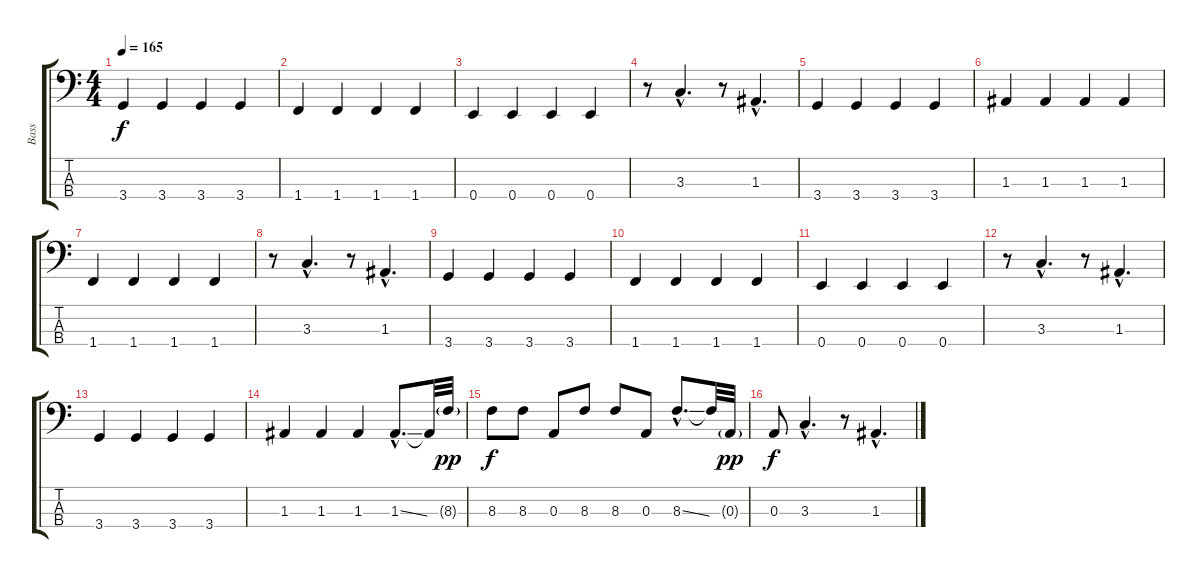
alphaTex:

\track ("Bass" "Bass") {instrument electricbassfinger}
\staff {score tabs}
\tuning (G2 D2 A1 E1) {hide}
\ts (4 4)
\tempo 165
\clef f4
\ks c
3.4.4{dy f} 3.4.4 3.4.4 3.4.4 |
1.4.4 1.4.4 1.4.4 1.4.4 |
0.4.4 0.4.4 0.4.4 0.4.4 |
r.8 3.3{hac}.4{d} r.8 1.3{hac}.4{d} |
3.4.4 3.4.4 3.4.4 3.4.4 |
1.3.4 1.3.4 1.3.4 1.3.4 |
1.4.4 1.4.4 1.4.4 1.4.4 |
r.8 3.3{hac}.4{d} r.8 1.3{hac}.4{d} |
3.4.4 3.4.4 3.4.4 3.4.4 |
1.4.4 1.4.4 1.4.4 1.4.4 |
0.4.4 0.4.4 0.4.4 0.4.4 |
r.8 3.3{hac}.4{d} r.8 1.3{hac}.4{d} |
3.4.4 3.4.4 3.4.4 3.4.4 |
1.3.4 1.3.4 1.3.4 1.3{ss hac}.8{d} 1.3{t}.32 8.3{g}.32{dy pp} |
8.3.8{dy f} 8.3.8 0.3.8 8.3.8 8.3.8 0.3.8 8.3{ss hac}.8{d} 8.3{t}.32 0.3{g}.32{dy pp} |
0.3.8{dy f} 3.3{hac}.4{d} r.8 1.3{hac}.4{d}
